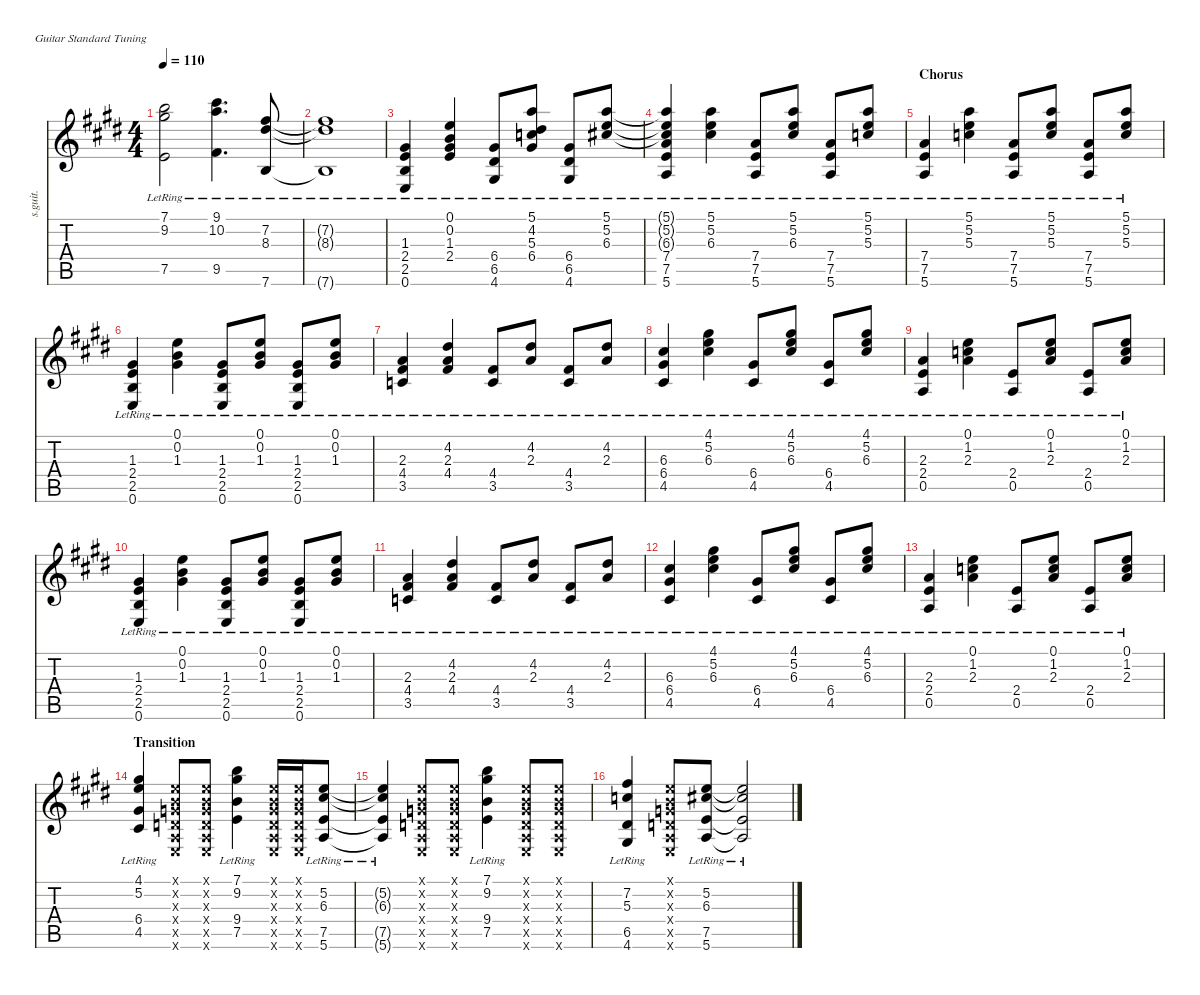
\defaultSystemsLayout 4
\hideDynamics
\bracketExtendMode nobrackets
\otherSystemsTrackNameOrientation horizontal
\track ("Steel Guitar" "s.guit.") {instrument acousticguitarsteel}
\staff {score tabs}
\tuning (E4 B3 G3 D3 A2 E2)
\ts (4 4)
\tempo 110
\clef g2
\ks e
(7.5{lr acc forcenatural} 9.2{lr acc #} 7.1{lr acc forcenatural}).2{dy mf beam Down} (9.5{lr acc #} 10.2{lr acc forcenatural} 9.1{lr acc #}).4{d beam Down} (7.6{lr acc forcenatural} 8.3{lr acc #} 7.2{lr acc #}).8{beam Up} |
(7.6{lr t acc forcenatural} 8.3{lr t acc #} 7.2{lr t acc #}).1{beam Up} |
(0.6{lr acc forcenatural} 2.5{lr acc forcenatural} 2.4{lr acc forcenatural} 1.3{lr acc #}).4{beam Up} (2.4{lr acc forcenatural} 1.3{lr acc #} 0.2{lr acc forcenatural} 0.1{lr acc forcenatural}).4{beam Up} (4.6{lr acc #} 6.5{lr acc #} 6.4{lr acc #}).8{beam Up} (6.4{lr acc #} 5.3{lr acc forcenatural} 4.2{lr acc #} 5.1{lr acc forcenatural}).8{beam Up} (4.6{lr acc #} 6.5{lr acc #} 6.4{lr acc #}).8{beam Up} (6.3{lr acc #} 5.2{lr acc forcenatural} 5.1{lr acc forcenatural}).8{beam Up} |
(6.3{lr t acc #} 5.6{lr acc forcenatural} 5.2{lr t acc forcenatural} 7.4{lr acc forcenatural} 7.5{lr acc forcenatural} 5.1{lr t acc forcenatural}).4{beam Up} (6.3{lr acc #} 5.2{lr acc forcenatural} 5.1{lr acc forcenatural}).4{beam Down} (5.6{lr acc forcenatural} 7.5{lr acc forcenatural} 7.4{lr acc forcenatural}).8{beam Up} (6.3{lr acc #} 5.2{lr acc forcenatural} 5.1{lr acc forcenatural}).8{beam Up} (7.5{lr acc forcenatural} 5.6{lr acc forcenatural} 7.4{lr acc forcenatural}).8{beam Up} (5.3{lr acc forcenatural} 5.2{lr acc forcenatural} 5.1{lr acc forcenatural}).8{beam Up} |
\section ("" "Chorus")
(5.6{lr acc forcenatural} 7.5{lr acc forcenatural} 7.4{lr acc forcenatural}).4{beam Up} (5.3{lr acc forcenatural} 5.2{lr acc forcenatural} 5.1{lr acc forcenatural}).4{beam Down} (5.6{lr acc forcenatural} 7.5{lr acc forcenatural} 7.4{lr acc forcenatural}).8{beam Up} (5.3{lr acc forcenatural} 5.2{lr acc forcenatural} 5.1{lr acc forcenatural}).8{beam Up} (7.5{lr acc forcenatural} 5.6{lr acc forcenatural} 7.4{lr acc forcenatural}).8{beam Up} (5.3{lr acc forcenatural} 5.2{lr acc forcenatural} 5.1{lr acc forcenatural}).8{beam Up} |
(0.6{lr acc forcenatural} 2.5{lr acc forcenatural} 2.4{lr acc forcenatural} 1.3{lr acc #}).4{beam Up} (1.3{lr acc #} 0.2{lr acc forcenatural} 0.1{lr acc forcenatural}).4{beam Down} (0.6{lr acc forcenatural} 2.5{lr acc forcenatural} 2.4{lr acc forcenatural} 1.3{lr acc #}).8{beam Up} (1.3{lr acc #} 0.2{lr acc forcenatural} 0.1{lr acc forcenatural}).8{beam Up} (0.6{lr acc forcenatural} 2.5{lr acc forcenatural} 2.4{lr acc forcenatural} 1.3{lr acc #}).8{beam Up} (1.3{lr acc #} 0.2{lr acc forcenatural} 0.1{lr acc forcenatural}).8{beam Up} |
(3.5{lr acc forcenatural} 4.4{lr acc #} 2.3{lr acc forcenatural}).4{beam Up} (2.3{lr acc forcenatural} 4.2{lr acc #} 4.4{lr acc #}).4{beam Up} (3.5{lr acc forcenatural} 4.4{lr acc #}).8{beam Up} (4.2{lr acc #} 2.3{lr acc forcenatural}).8{beam Up} (3.5{lr acc forcenatural} 4.4{lr acc #}).8{beam Up} (4.2{lr acc #} 2.3{lr acc forcenatural}).8{beam Up} |
(4.5{lr acc #} 6.4{lr acc #} 6.3{lr acc #}).4{beam Up} (4.1{lr acc #} 5.2{lr acc forcenatural} 6.3{lr acc #}).4{beam Down} (4.5{lr acc #} 6.4{lr acc #}).8{beam Up} (6.3{lr acc #} 5.2{lr acc forcenatural} 4.1{lr acc #}).8{beam Up} (6.4{lr acc #} 4.5{lr acc #}).8{beam Up} (4.1{lr acc #} 5.2{lr acc forcenatural} 6.3{lr acc #}).8{beam Up} |
(0.5{lr acc forcenatural} 2.4{lr acc forcenatural} 2.3{lr acc forcenatural}).4{beam Up} (1.2{lr acc forcenatural} 0.1{lr acc forcenatural} 2.3{lr acc forcenatural}).4{beam Down} (0.5{lr acc forcenatural} 2.4{lr acc forcenatural}).8{beam Up} (2.3{lr acc forcenatural} 1.2{lr acc forcenatural} 0.1{lr acc forcenatural}).8{beam Up} (2.4{lr acc forcenatural} 0.5{lr acc forcenatural}).8{beam Up} (2.3{lr acc forcenatural} 1.2{lr acc forcenatural} 0.1{lr acc forcenatural}).8{beam Up} |
(0.6{lr acc forcenatural} 2.5{lr acc forcenatural} 2.4{lr acc forcenatural} 1.3{lr acc #}).4{beam Up} (1.3{lr acc #} 0.2{lr acc forcenatural} 0.1{lr acc forcenatural}).4{beam Down} (0.6{lr acc forcenatural} 2.5{lr acc forcenatural} 2.4{lr acc forcenatural} 1.3{lr acc #}).8{beam Up} (1.3{lr acc #} 0.2{lr acc forcenatural} 0.1{lr acc forcenatural}).8{beam Up} (0.6{lr acc forcenatural} 2.5{lr acc forcenatural} 2.4{lr acc forcenatural} 1.3{lr acc #}).8{beam Up} (1.3{lr acc #} 0.2{lr acc forcenatural} 0.1{lr acc forcenatural}).8{beam Up} |
(3.5{lr acc forcenatural} 4.4{lr acc #} 2.3{lr acc forcenatural}).4{beam Up} (2.3{lr acc forcenatural} 4.2{lr acc #} 4.4{lr acc #}).4{beam Up} (3.5{lr acc forcenatural} 4.4{lr acc #}).8{beam Up} (4.2{lr acc #} 2.3{lr acc forcenatural}).8{beam Up} (3.5{lr acc forcenatural} 4.4{lr acc #}).8{beam Up} (4.2{lr acc #} 2.3{lr acc forcenatural}).8{beam Up} |
(4.5{lr acc #} 6.4{lr acc #} 6.3{lr acc #}).4{beam Up} (4.1{lr acc #} 5.2{lr acc forcenatural} 6.3{lr acc #}).4{beam Down} (4.5{lr acc #} 6.4{lr acc #}).8{beam Up} (6.3{lr acc #} 5.2{lr acc forcenatural} 4.1{lr acc #}).8{beam Up} (6.4{lr acc #} 4.5{lr acc #}).8{beam Up} (4.1{lr acc #} 5.2{lr acc forcenatural} 6.3{lr acc #}).8{beam Up} |
(0.5{lr acc forcenatural} 2.4{lr acc forcenatural} 2.3{lr acc forcenatural}).4{beam Up} (1.2{lr acc forcenatural} 0.1{lr acc forcenatural} 2.3{lr acc forcenatural}).4{beam Down} (0.5{lr acc forcenatural} 2.4{lr acc forcenatural}).8{beam Up} (2.3{lr acc forcenatural} 1.2{lr acc forcenatural} 0.1{lr acc forcenatural}).8{beam Up} (2.4{lr acc forcenatural} 0.5{lr acc forcenatural}).8{beam Up} (2.3{lr acc forcenatural} 1.2{lr acc forcenatural} 0.1{lr acc forcenatural}).8{beam Up} |
\section ("" "Transition")
(4.5{lr acc #} 5.2{lr acc forcenatural} 6.4{acc #} 4.1{acc #}).4{beam Up} (0.6{x acc forcenatural} 0.5{x acc forcenatural} 0.4{x acc forcenatural} 0.3{x acc forcenatural} 0.2{x acc forcenatural} 0.1{x acc forcenatural}).8{beam Up} (0.6{x acc forcenatural} 0.5{x acc forcenatural} 0.4{x acc forcenatural} 0.3{x acc forcenatural} 0.2{x acc forcenatural} 0.1{x acc forcenatural}).8{beam Up} (7.5{lr acc forcenatural} 9.2{lr acc #} 9.4{acc forcenatural} 7.1{acc forcenatural}).4{beam Down} (0.6{x acc forcenatural} 0.5{x acc forcenatural} 0.4{x acc forcenatural} 0.3{x acc forcenatural} 0.2{x acc forcenatural} 0.1{x acc forcenatural}).16{beam Up} (0.6{x acc forcenatural} 0.5{x acc forcenatural} 0.4{x acc forcenatural} 0.3{x acc forcenatural} 0.2{x acc forcenatural} 0.1{x acc forcenatural}).16{beam Up} (5.6{lr acc forcenatural} 6.3{lr acc #} 7.5{acc forcenatural} 5.2{acc forcenatural}).8{beam Up} |
(5.6{lr t acc forcenatural} 6.3{lr t acc #} 7.5{t acc forcenatural} 5.2{t acc forcenatural}).4{beam Up} (0.6{x acc forcenatural} 0.5{x acc forcenatural} 0.4{x acc forcenatural} 0.3{x acc forcenatural} 0.2{x acc forcenatural} 0.1{x acc forcenatural}).8{beam Up} (0.6{x acc forcenatural} 0.5{x acc forcenatural} 0.4{x acc forcenatural} 0.3{x acc forcenatural} 0.2{x acc forcenatural} 0.1{x acc forcenatural}).8{beam Up} (7.5{lr acc forcenatural} 9.2{lr acc #} 9.4{acc forcenatural} 7.1{acc forcenatural}).4{beam Down} (0.6{x acc forcenatural} 0.5{x acc forcenatural} 0.4{x acc forcenatural} 0.3{x acc forcenatural} 0.2{x acc forcenatural} 0.1{x acc forcenatural}).8{beam Up} (0.6{x acc forcenatural} 0.5{x acc forcenatural} 0.4{x acc forcenatural} 0.3{x acc forcenatural} 0.2{x acc forcenatural} 0.1{x acc forcenatural}).8{beam Up} |
(4.6{lr acc #} 5.3{lr acc forcenatural} 6.5{acc #} 7.2{acc #}).4{beam Up} (0.6{x acc forcenatural} 0.5{x acc forcenatural} 0.4{x acc forcenatural} 0.3{x acc forcenatural} 0.2{x acc forcenatural} 0.1{x acc forcenatural}).8{beam Up} (6.3{lr acc #} 5.6{lr acc forcenatural} 7.5{acc forcenatural} 5.2{acc forcenatural}).8{beam Up} (6.3{lr t acc #} 7.5{t acc forcenatural} 5.6{lr t acc forcenatural} 5.2{t acc forcenatural}).2{beam Up}
